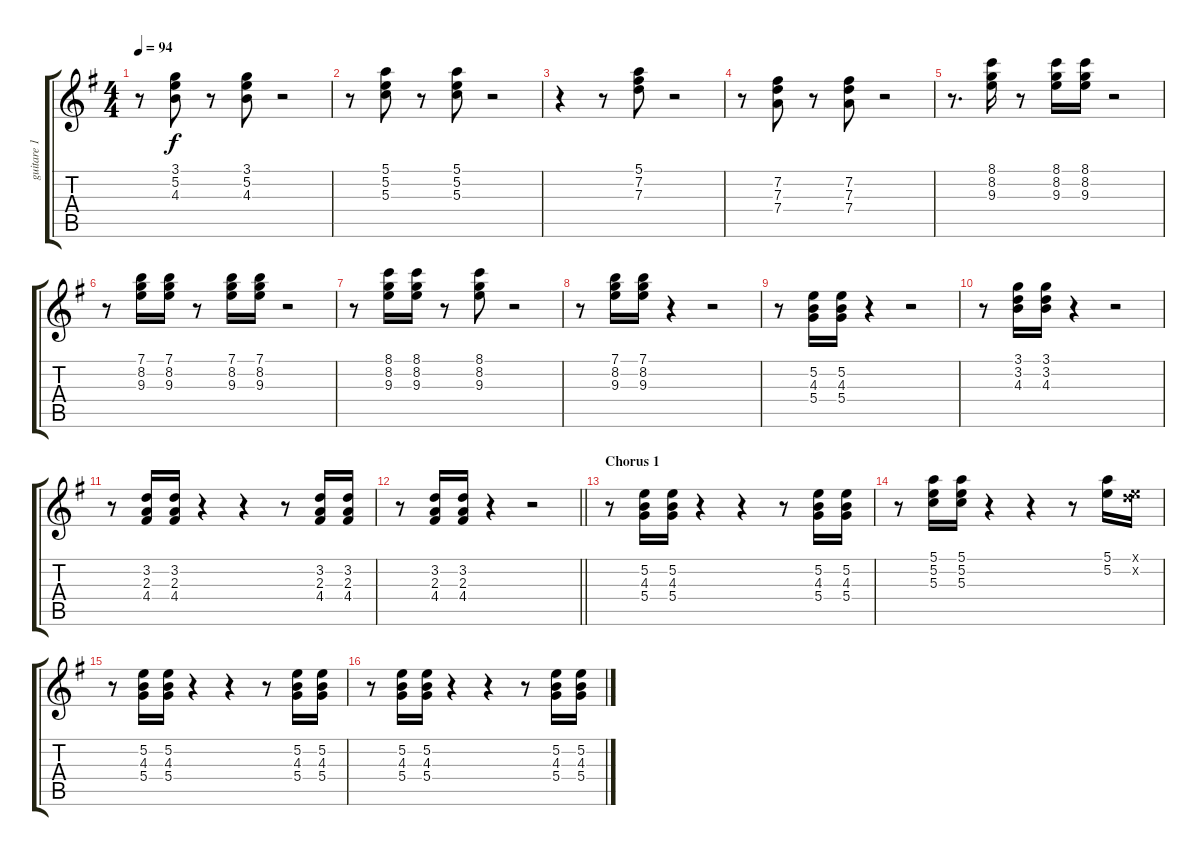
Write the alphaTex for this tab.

\track ("guitare 1" "guitare 1") {instrument electricguitarclean}
\staff {score tabs}
\tuning (E4 B3 G3 D3 A2 E2) {hide}
\ts (4 4)
\tempo 94
\clef g2
\ks eminor
r.8{dy f} (3.1 5.2 4.3).8 r.8 (3.1 5.2 4.3).8 r.2 |
r.8 (5.1 5.2 5.3).8 r.8 (5.1 5.2 5.3).8 r.2 |
r.4 r.8 (5.1 7.2 7.3).8 r.2 |
r.8 (7.2 7.3 7.4).8 r.8 (7.2 7.3 7.4).8 r.2 |
r.8{d} (8.1 8.2 9.3).16 r.8 (8.1 8.2 9.3).16 (8.1 8.2 9.3).16 r.2 |
r.8 (7.1 8.2 9.3).16 (7.1 8.2 9.3).16 r.8 (7.1 8.2 9.3).16 (7.1 8.2 9.3).16 r.2 |
r.8 (8.1 8.2 9.3).16 (8.1 8.2 9.3).16 r.8 (8.1 8.2 9.3).8 r.2 |
r.8 (7.1 8.2 9.3).16 (7.1 8.2 9.3).16 r.4 r.2 |
r.8 (5.2 4.3 5.4).16 (5.2 4.3 5.4).16 r.4 r.2 |
r.8 (3.1 3.2 4.3).16 (3.1 3.2 4.3).16 r.4 r.2 |
r.8 (3.2 2.3 4.4).16 (3.2 2.3 4.4).16 r.4 r.4 r.8 (3.2 2.3 4.4).16 (3.2 2.3 4.4).16 |
\barLineRight lightlight
r.8 (3.2 2.3 4.4).16 (3.2 2.3 4.4).16 r.4 r.2 |
\section ("" "Chorus 1")
r.8 (5.2 4.3 5.4).16 (5.2 4.3 5.4).16 r.4 r.4 r.8 (5.2 4.3 5.4).16 (5.2 4.3 5.4).16 |
r.8 (5.1 5.2 5.3).16 (5.1 5.2 5.3).16 r.4 r.4 r.8 (5.1 5.2).16 (0.1{x} 3.2{x}).16 |
r.8 (5.2 4.3 5.4).16 (5.2 4.3 5.4).16 r.4 r.4 r.8 (5.2 4.3 5.4).16 (5.2 4.3 5.4).16 |
r.8 (5.2 4.3 5.4).16 (5.2 4.3 5.4).16 r.4 r.4 r.8 (5.2 4.3 5.4).16 (5.2 4.3 5.4).16
